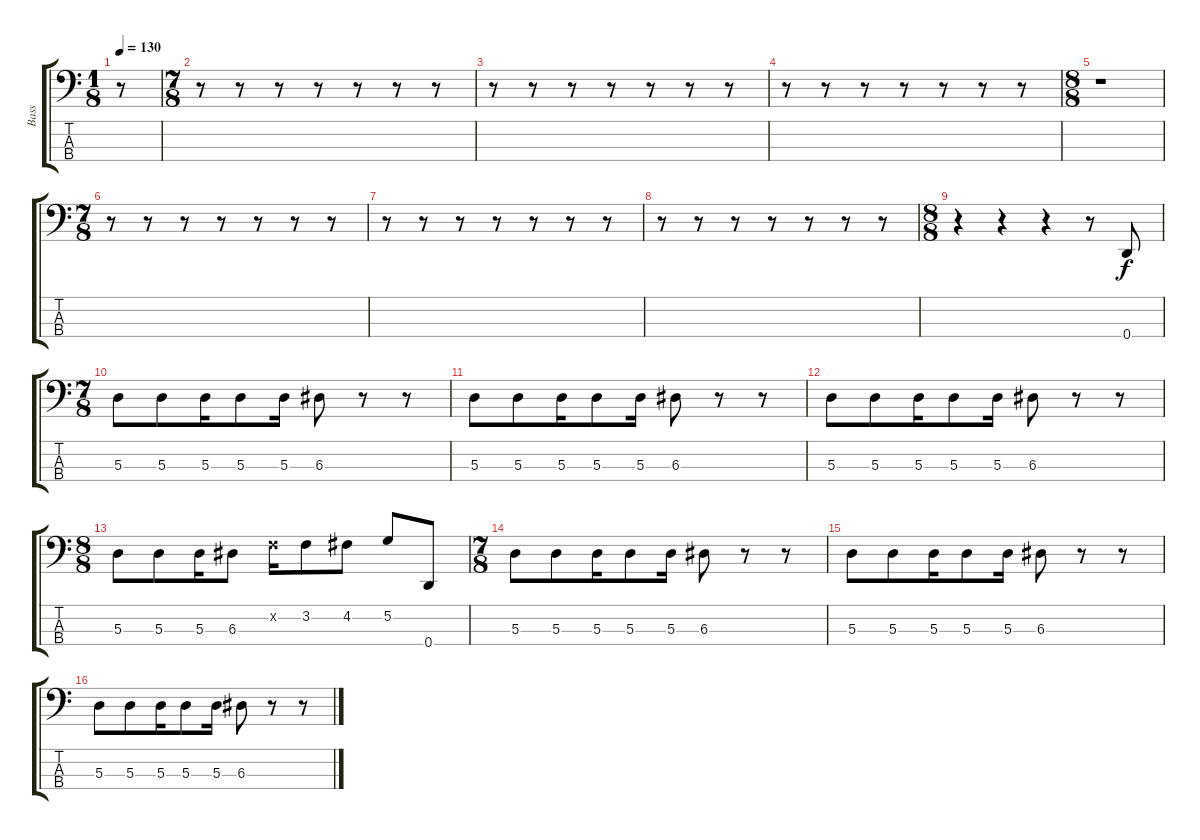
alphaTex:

\track ("Bass" "Bass") {instrument synthbass2}
\staff {score tabs}
\tuning (G2 D2 A1 D1) {hide}
\ts (1 8)
\tempo 130
\clef f4
\ks c
r.8{dy f instrument synthbass2} |
\ts (7 8)
r.8 r.8 r.8 r.8 r.8 r.8 r.8 |
r.8 r.8 r.8 r.8 r.8 r.8 r.8 |
r.8 r.8 r.8 r.8 r.8 r.8 r.8 |
\ts (8 8)
r.1 |
\ts (7 8)
r.8 r.8 r.8 r.8 r.8 r.8 r.8 |
r.8 r.8 r.8 r.8 r.8 r.8 r.8 |
r.8 r.8 r.8 r.8 r.8 r.8 r.8 |
\ts (8 8)
r.4 r.4 r.4 r.8 0.4.8 |
\ts (7 8)
5.3.8 5.3.8 5.3.16 5.3.8 5.3.16 6.3.8 r.8 r.8 |
5.3.8 5.3.8 5.3.16 5.3.8 5.3.16 6.3.8 r.8 r.8 |
5.3.8 5.3.8 5.3.16 5.3.8 5.3.16 6.3.8 r.8 r.8 |
\ts (8 8)
5.3.8 5.3.8 5.3.16 6.3.8 3.2{x}.16 3.2.8 4.2.8 5.2.8 0.4.8 |
\ts (7 8)
5.3.8 5.3.8 5.3.16 5.3.8 5.3.16 6.3.8 r.8 r.8 |
5.3.8 5.3.8 5.3.16 5.3.8 5.3.16 6.3.8 r.8 r.8 |
5.3.8 5.3.8 5.3.16 5.3.8 5.3.16 6.3.8 r.8 r.8
